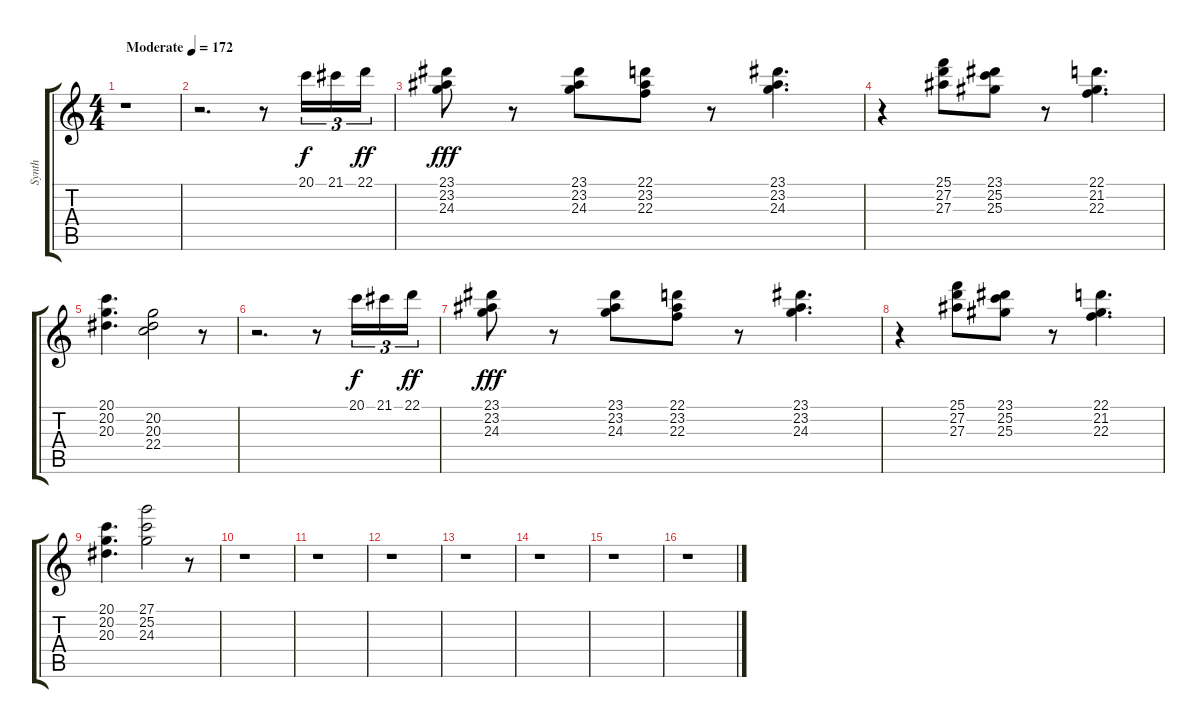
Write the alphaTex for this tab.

\track ("Synth" "Synth") {instrument lead2sawtooth}
\staff {score tabs}
\tuning (E4 B3 G3 D3 A2 E2) {hide}
\ts (4 4)
\tempo (172 "Moderate")
\clef g2
\ks c
r.1{dy f instrument lead2sawtooth} |
r.2{d} r.8 20.1.16{tu (3 2)} 21.1.16{tu (3 2)} 22.1.16{tu (3 2) dy ff} |
(23.1 23.2 24.3).8{dy fff} r.8 (23.1 23.2 24.3).8 (22.1 23.2 22.3).8 r.8 (23.1 23.2 24.3).4{d} |
r.4 (25.1 27.2 27.3).8 (23.1 25.2 25.3).8 r.8 (22.1 21.2 22.3).4{d} |
(20.1 20.2 20.3).4{d} (20.2 20.3 22.4).2 r.8 |
r.2{d} r.8 20.1.16{tu (3 2) dy f} 21.1.16{tu (3 2)} 22.1.16{tu (3 2) dy ff} |
(23.1 23.2 24.3).8{dy fff} r.8 (23.1 23.2 24.3).8 (22.1 23.2 22.3).8 r.8 (23.1 23.2 24.3).4{d} |
r.4 (25.1 27.2 27.3).8 (23.1 25.2 25.3).8 r.8 (22.1 21.2 22.3).4{d} |
(20.1 20.2 20.3).4{d} (27.1 25.2 24.3).2 r.8 |
r.1 |
r.1 |
r.1 |
r.1 |
r.1 |
r.1 |
r.1
